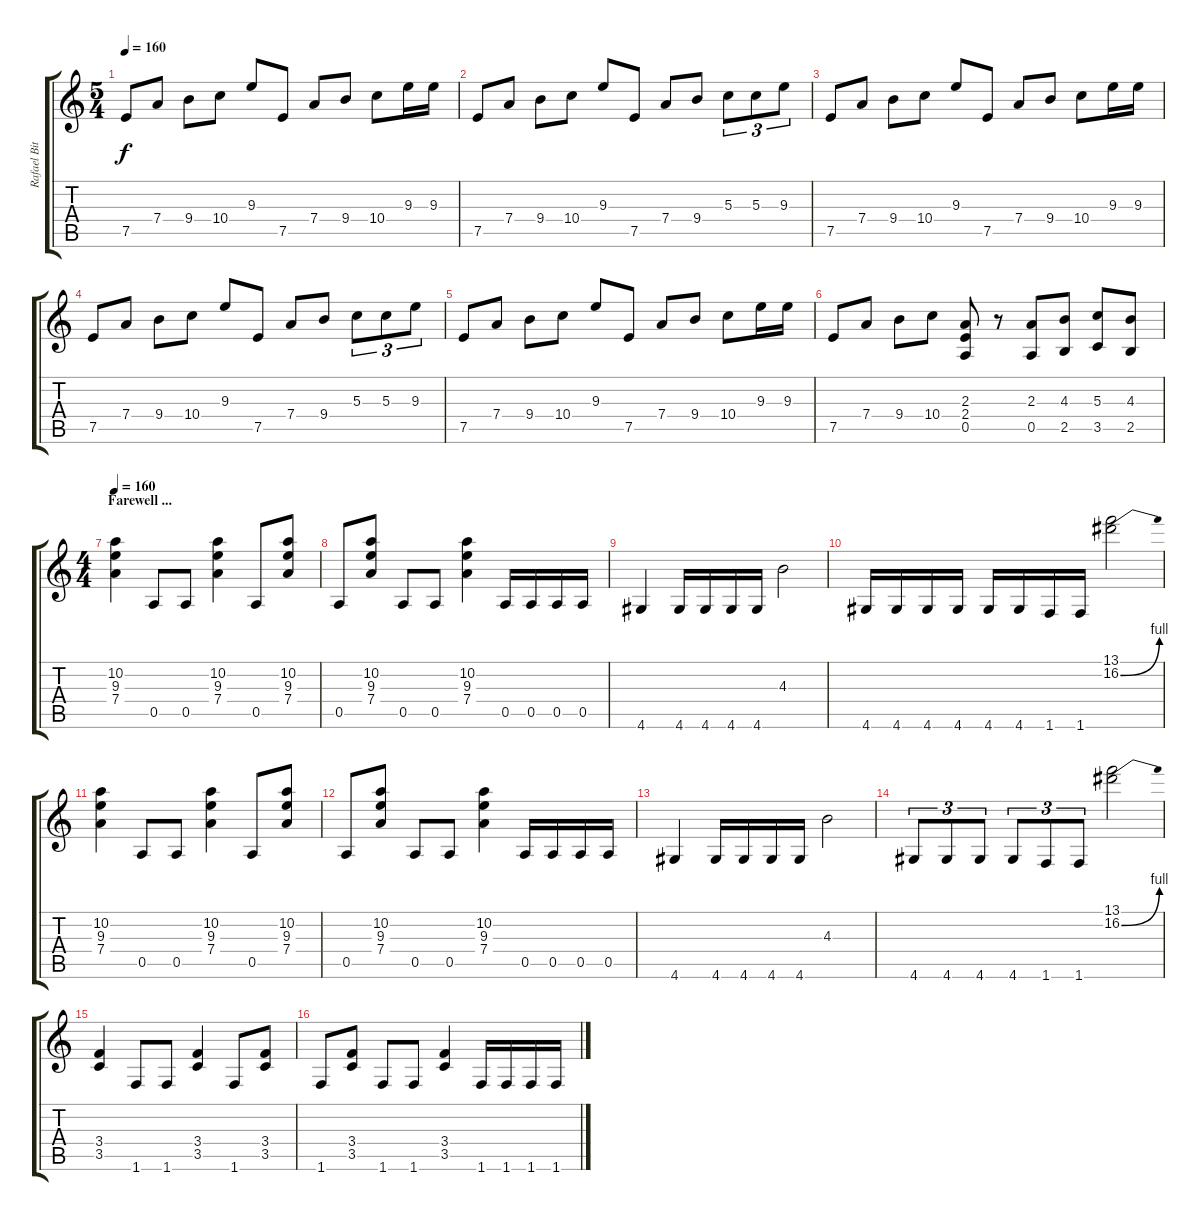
\track ("Rafael Bittencourt" "Rafael Bit") {instrument distortionguitar}
\staff {score tabs}
\tuning (E4 B3 G3 D3 A2 E2) {hide}
\ts (5 4)
\tempo 160
\clef g2
\ks c
7.5.8{dy f} 7.4.8 9.4.8 10.4.8 9.3.8 7.5.8 7.4.8 9.4.8 10.4.8 9.3.16 9.3.16 |
7.5.8 7.4.8 9.4.8 10.4.8 9.3.8 7.5.8 7.4.8 9.4.8 5.3.8{tu (3 2)} 5.3.8{tu (3 2)} 9.3.8{tu (3 2)} |
7.5.8 7.4.8 9.4.8 10.4.8 9.3.8 7.5.8 7.4.8 9.4.8 10.4.8 9.3.16 9.3.16 |
7.5.8 7.4.8 9.4.8 10.4.8 9.3.8 7.5.8 7.4.8 9.4.8 5.3.8{tu (3 2)} 5.3.8{tu (3 2)} 9.3.8{tu (3 2)} |
7.5.8 7.4.8 9.4.8 10.4.8 9.3.8 7.5.8 7.4.8 9.4.8 10.4.8 9.3.16 9.3.16 |
7.5.8 7.4.8 9.4.8 10.4.8 (2.3 2.4 0.5).8 r.8 (2.3 0.5).8 (4.3 2.5).8 (5.3 3.5).8 (4.3 2.5).8 |
\ts (4 4)
\section ("" "Farewell ...")
\tempo 160
(10.2 9.3 7.4).4 0.5.8 0.5.8 (10.2 9.3 7.4).4 0.5.8 (10.2 9.3 7.4).8 |
0.5.8 (10.2 9.3 7.4).8 0.5.8 0.5.8 (10.2 9.3 7.4).4 0.5.16 0.5.16 0.5.16 0.5.16 |
4.6.4 4.6.16 4.6.16 4.6.16 4.6.16 4.3.2 |
4.6.16 4.6.16 4.6.16 4.6.16 4.6.16 4.6.16 1.6.16 1.6.16 (13.1 16.2{be (bend 0 0 60 4)}).2 |
(10.2 9.3 7.4).4 0.5.8 0.5.8 (10.2 9.3 7.4).4 0.5.8 (10.2 9.3 7.4).8 |
0.5.8 (10.2 9.3 7.4).8 0.5.8 0.5.8 (10.2 9.3 7.4).4 0.5.16 0.5.16 0.5.16 0.5.16 |
4.6.4 4.6.16 4.6.16 4.6.16 4.6.16 4.3.2 |
4.6.8{tu (3 2)} 4.6.8{tu (3 2)} 4.6.8{tu (3 2)} 4.6.8{tu (3 2)} 1.6.8{tu (3 2)} 1.6.8{tu (3 2)} (13.1 16.2{be (bend 0 0 60 4)}).2 |
(3.4 3.5).4 1.6.8 1.6.8 (3.4 3.5).4 1.6.8 (3.4 3.5).8 |
1.6.8 (3.4 3.5).8 1.6.8 1.6.8 (3.4 3.5).4 1.6.16 1.6.16 1.6.16 1.6.16
